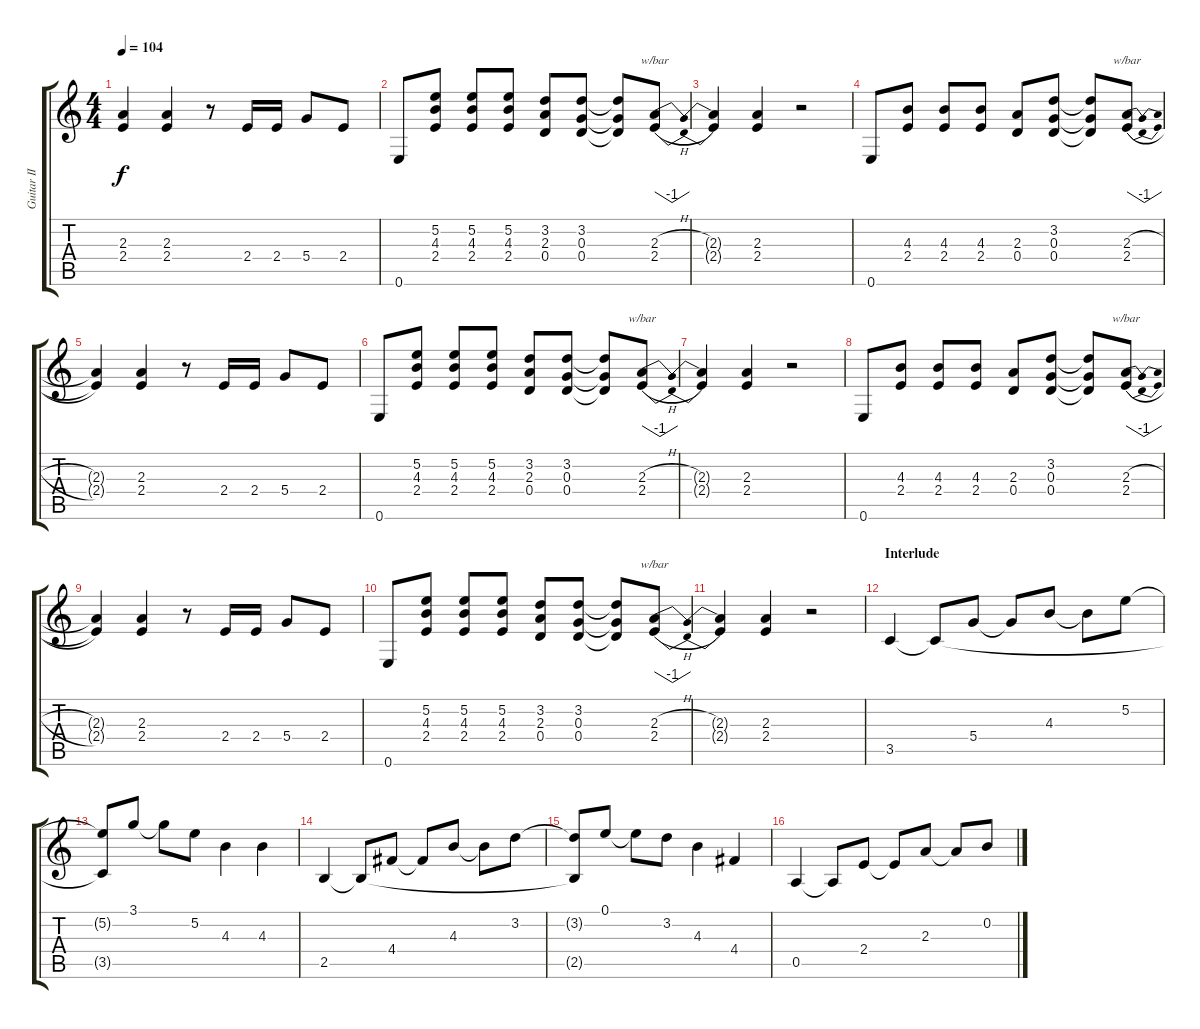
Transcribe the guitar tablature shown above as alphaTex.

\track ("Guitar II" "Guitar II") {instrument overdrivenguitar}
\staff {score tabs}
\tuning (E4 B3 G3 D3 A2 E2) {hide}
\ts (4 4)
\tempo 104
\clef g2
\ks c
(2.3{t} 2.4{t}).4{dy f} (2.3 2.4).4 r.8 2.4.16 2.4.16 5.4.8 2.4.8 |
0.6.8 (5.2 4.3 2.4).8 (5.2 4.3 2.4).8 (5.2 4.3 2.4).8 (3.2 2.3 0.4).8 (3.2 0.3 0.4).8 (3.2{t} 0.3{t} 0.4{t}).8 (2.3{h} 2.4{h}).8{tbe (dip default 0 0 30 -4 60 0)} |
(2.3{t} 2.4{t}).4 (2.3 2.4).4 r.2 |
0.6.8 (4.3 2.4).8 (4.3 2.4).8 (4.3 2.4).8 (2.3 0.4).8 (3.2 0.3 0.4).8 (3.2{t} 0.3{t} 0.4{t}).8 (2.3{h} 2.4{h}).8{tbe (dip default 0 0 30 -4 60 0)} |
(2.3{t} 2.4{t}).4 (2.3 2.4).4 r.8 2.4.16 2.4.16 5.4.8 2.4.8 |
0.6.8 (5.2 4.3 2.4).8 (5.2 4.3 2.4).8 (5.2 4.3 2.4).8 (3.2 2.3 0.4).8 (3.2 0.3 0.4).8 (3.2{t} 0.3{t} 0.4{t}).8 (2.3{h} 2.4{h}).8{tbe (dip default 0 0 30 -4 60 0)} |
(2.3{t} 2.4{t}).4 (2.3 2.4).4 r.2 |
0.6.8 (4.3 2.4).8 (4.3 2.4).8 (4.3 2.4).8 (2.3 0.4).8 (3.2 0.3 0.4).8 (3.2{t} 0.3{t} 0.4{t}).8 (2.3{h} 2.4{h}).8{tbe (dip default 0 0 30 -4 60 0)} |
(2.3{t} 2.4{t}).4 (2.3 2.4).4 r.8 2.4.16 2.4.16 5.4.8 2.4.8 |
0.6.8 (5.2 4.3 2.4).8 (5.2 4.3 2.4).8 (5.2 4.3 2.4).8 (3.2 2.3 0.4).8 (3.2 0.3 0.4).8 (3.2{t} 0.3{t} 0.4{t}).8 (2.3{h} 2.4{h}).8{tbe (dip default 0 0 30 -4 60 0)} |
(2.3{t} 2.4{t}).4 (2.3 2.4).4 r.2 |
\section ("" "Interlude")
3.5.4 3.5{t}.8 5.4.8 5.4{t}.8 4.3.8 4.3{t}.8 5.2.8 |
(5.2{t} 3.5{t}).8 3.1.8 3.1{t}.8 5.2.8 4.3.4 4.3.4 |
2.5.4 2.5{t}.8 4.4.8 4.4{t}.8 4.3.8 4.3{t}.8 3.2.8 |
(3.2{t} 2.5{t}).8 0.1.8 0.1{t}.8 3.2.8 4.3.4 4.4.4 |
0.5.4 0.5{t}.8 2.4.8 2.4{t}.8 2.3.8 2.3{t}.8 0.2.8
